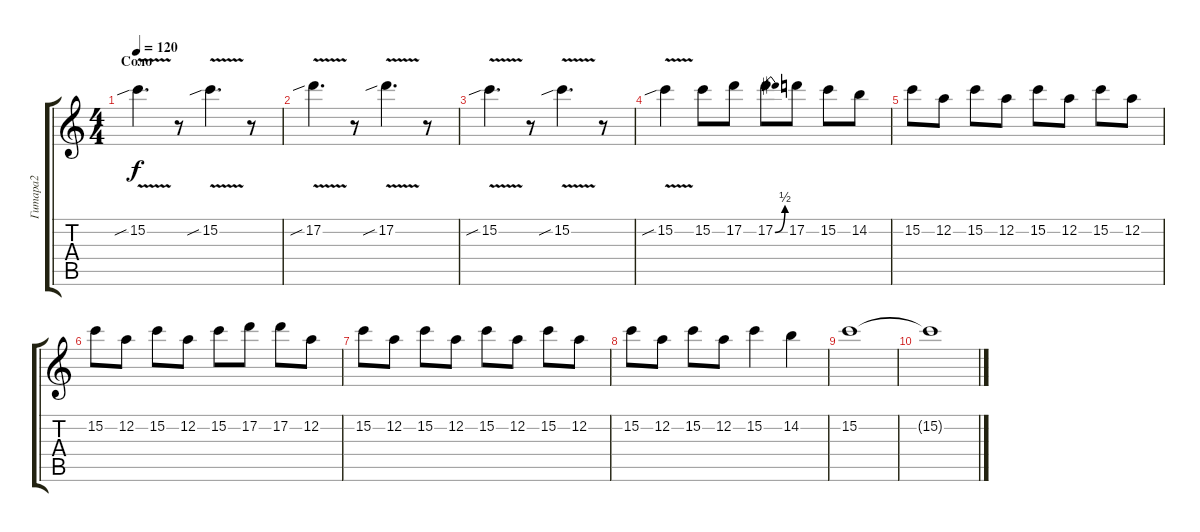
\track ("Гитара2" "Гитара2") {instrument acousticguitarsteel}
\staff {score tabs}
\tuning (D4 A3 F3 C3 G2 D2) {hide}
\ts (4 4)
\section ("" "Соло")
\tempo 120
\clef g2
\ks c
15.2{v sib}.4{d dy f volume 11} r.8 15.2{v sib}.4{d} r.8 |
17.2{v sib}.4{d} r.8 17.2{v sib}.4{d} r.8 |
15.2{v sib}.4{d} r.8 15.2{v sib}.4{d} r.8 |
15.2{v sib}.4 15.2.8 17.2.8 17.2{be (bend 0 0 60 2)}.8 17.2.8 15.2.8 14.2.8 |
15.2.8 12.2.8 15.2.8 12.2.8 15.2.8 12.2.8 15.2.8 12.2.8 |
15.2.8 12.2.8 15.2.8 12.2.8 15.2.8 17.2.8 17.2.8 12.2.8 |
15.2.8 12.2.8 15.2.8 12.2.8 15.2.8 12.2.8 15.2.8 12.2.8 |
15.2.8 12.2.8 15.2.8 12.2.8 15.2.4 14.2.4 |
15.2.1 |
15.2{t}.1
